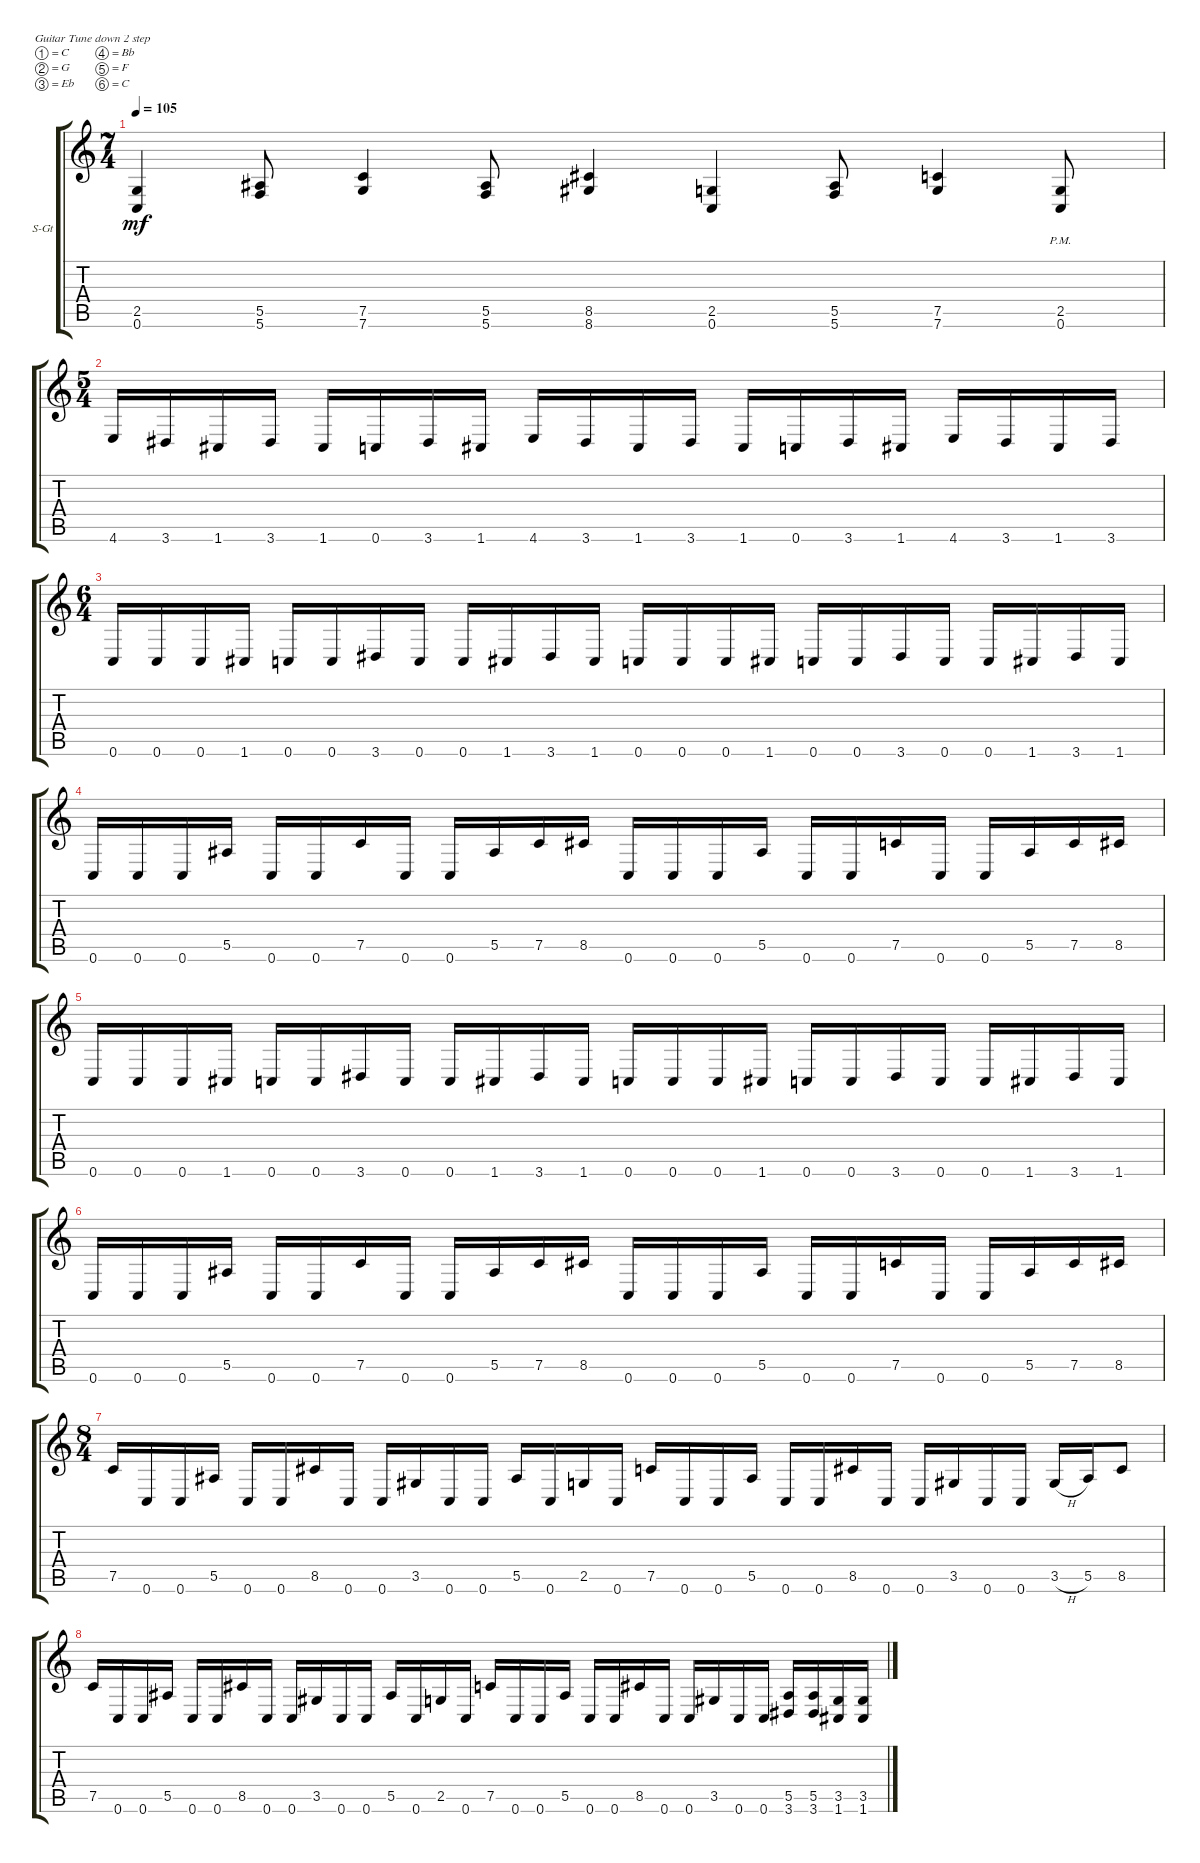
\defaultSystemsLayout 4
\bracketExtendMode groupsimilarinstruments
\firstSystemTrackNameOrientation horizontal
\otherSystemsTrackNameOrientation horizontal
\track ("Steel Guitar" "S-Gt") {instrument acousticguitarsteel}
\staff {score tabs}
\tuning (C4 G3 Eb3 Bb2 F2 C2)
\ts (7 4)
\tempo 105
\clef g2
\ks c
(0.6 2.5).4{dy mf} (5.5 5.6).8 (7.5 7.6).4 (5.5 5.6).8 (8.5 8.6).4 (0.6 2.5).4 (5.5 5.6).8 (7.5 7.6).4 (0.6{pm} 2.5{pm}).8 |
\ts (5 4)
4.6.16 3.6.16 1.6.16 3.6.16 1.6.16 0.6.16 3.6.16 1.6.16 4.6.16 3.6.16 1.6.16 3.6.16 1.6.16 0.6.16 3.6.16 1.6.16 4.6.16 3.6.16 1.6.16 3.6.16 |
\ts (6 4)
0.6.16 0.6.16 0.6.16 1.6.16 0.6.16 0.6.16 3.6.16 0.6.16 0.6.16 1.6.16 3.6.16 1.6.16 0.6.16 0.6.16 0.6.16 1.6.16 0.6.16 0.6.16 3.6.16 0.6.16 0.6.16 1.6.16 3.6.16 1.6.16 |
0.6.16 0.6.16 0.6.16 5.5.16 0.6.16 0.6.16 7.5.16 0.6.16 0.6.16 5.5.16 7.5.16 8.5.16 0.6.16 0.6.16 0.6.16 5.5.16 0.6.16 0.6.16 7.5.16 0.6.16 0.6.16 5.5.16 7.5.16 8.5.16 |
0.6.16 0.6.16 0.6.16 1.6.16 0.6.16 0.6.16 3.6.16 0.6.16 0.6.16 1.6.16 3.6.16 1.6.16 0.6.16 0.6.16 0.6.16 1.6.16 0.6.16 0.6.16 3.6.16 0.6.16 0.6.16 1.6.16 3.6.16 1.6.16 |
0.6.16 0.6.16 0.6.16 5.5.16 0.6.16 0.6.16 7.5.16 0.6.16 0.6.16 5.5.16 7.5.16 8.5.16 0.6.16 0.6.16 0.6.16 5.5.16 0.6.16 0.6.16 7.5.16 0.6.16 0.6.16 5.5.16 7.5.16 8.5.16 |
\ts (8 4)
7.5.16 0.6.16 0.6.16 5.5.16 0.6.16 0.6.16 8.5.16 0.6.16 0.6.16 3.5.16 0.6.16 0.6.16 5.5.16 0.6.16 2.5.16 0.6.16 7.5.16 0.6.16 0.6.16 5.5.16 0.6.16 0.6.16 8.5.16 0.6.16 0.6.16 3.5.16 0.6.16 0.6.16 3.5{h}.16 5.5.16 8.5.8 |
7.5.16 0.6.16 0.6.16 5.5.16 0.6.16 0.6.16 8.5.16 0.6.16 0.6.16 3.5.16 0.6.16 0.6.16 5.5.16 0.6.16 2.5.16 0.6.16 7.5.16 0.6.16 0.6.16 5.5.16 0.6.16 0.6.16 8.5.16 0.6.16 0.6.16 3.5.16 0.6.16 0.6.16 (3.6 5.5).16 (3.6 5.5).16 (1.6 3.5).16 (1.6 3.5).16
